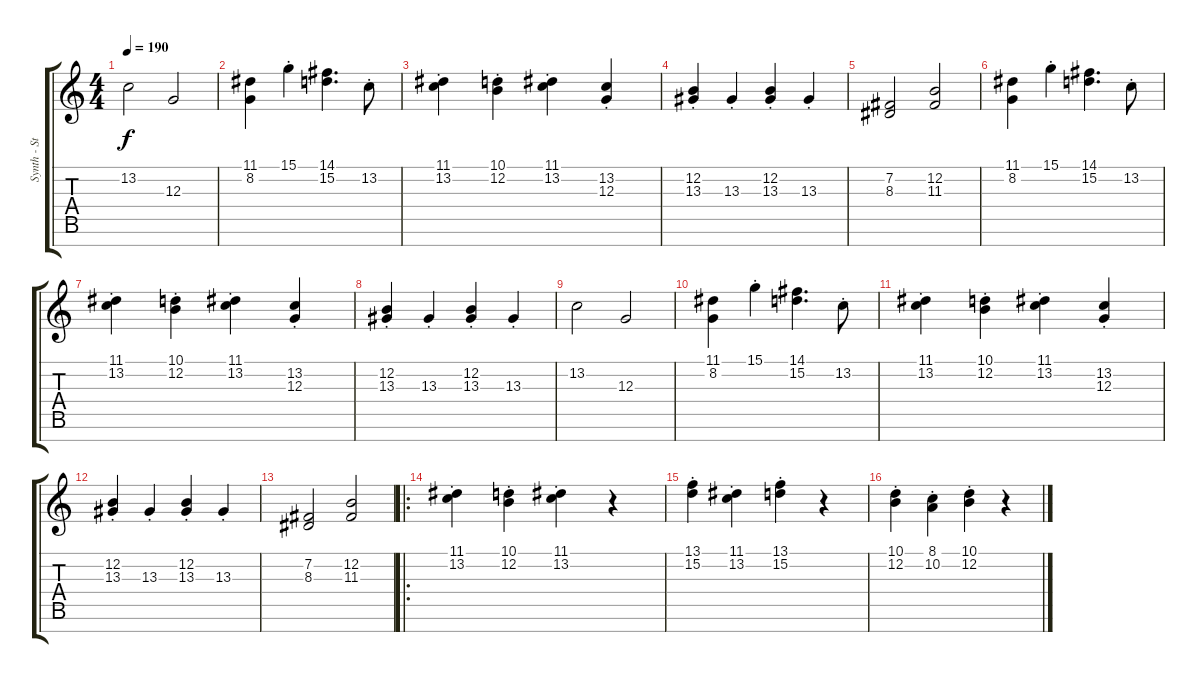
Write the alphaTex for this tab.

\track ("Synth - Strings" "Synth - St") {instrument stringensemble1}
\staff {score tabs}
\tuning (E4 B3 G3 D3 A2 E2 B1) {hide}
\ts (4 4)
\tempo 190
\clef g2
\ks c
13.2.2{dy f} 12.3.2 |
(11.1 8.2).4 15.1{st}.4 (14.1 15.2).4{d} 13.2{st}.8 |
(11.1{st} 13.2{st}).4 (10.1{st} 12.2{st}).4 (11.1{st} 13.2{st}).4 (13.2{st} 12.3{st}).4 |
(12.2{st} 13.3{st}).4 13.3{st}.4 (12.2{st} 13.3{st}).4 13.3{st}.4 |
(7.2 8.3).2 (12.2 11.3).2 |
(11.1 8.2).4 15.1{st}.4 (14.1 15.2).4{d} 13.2{st}.8 |
(11.1{st} 13.2{st}).4 (10.1{st} 12.2{st}).4 (11.1{st} 13.2{st}).4 (13.2{st} 12.3{st}).4 |
(12.2{st} 13.3{st}).4 13.3{st}.4 (12.2{st} 13.3{st}).4 13.3{st}.4 |
13.2.2 12.3.2 |
(11.1 8.2).4 15.1{st}.4 (14.1 15.2).4{d} 13.2{st}.8 |
(11.1{st} 13.2{st}).4 (10.1{st} 12.2{st}).4 (11.1{st} 13.2{st}).4 (13.2{st} 12.3{st}).4 |
(12.2{st} 13.3{st}).4 13.3{st}.4 (12.2{st} 13.3{st}).4 13.3{st}.4 |
(7.2 8.3).2 (12.2 11.3).2 |
\ro
(11.1{st} 13.2{st}).4 (10.1{st} 12.2{st}).4 (11.1{st} 13.2{st}).4 r.4 |
(13.1{st} 15.2{st}).4 (11.1{st} 13.2{st}).4 (13.1{st} 15.2{st}).4 r.4 |
(10.1{st} 12.2{st}).4 (8.1{st} 10.2{st}).4 (10.1{st} 12.2{st}).4 r.4
